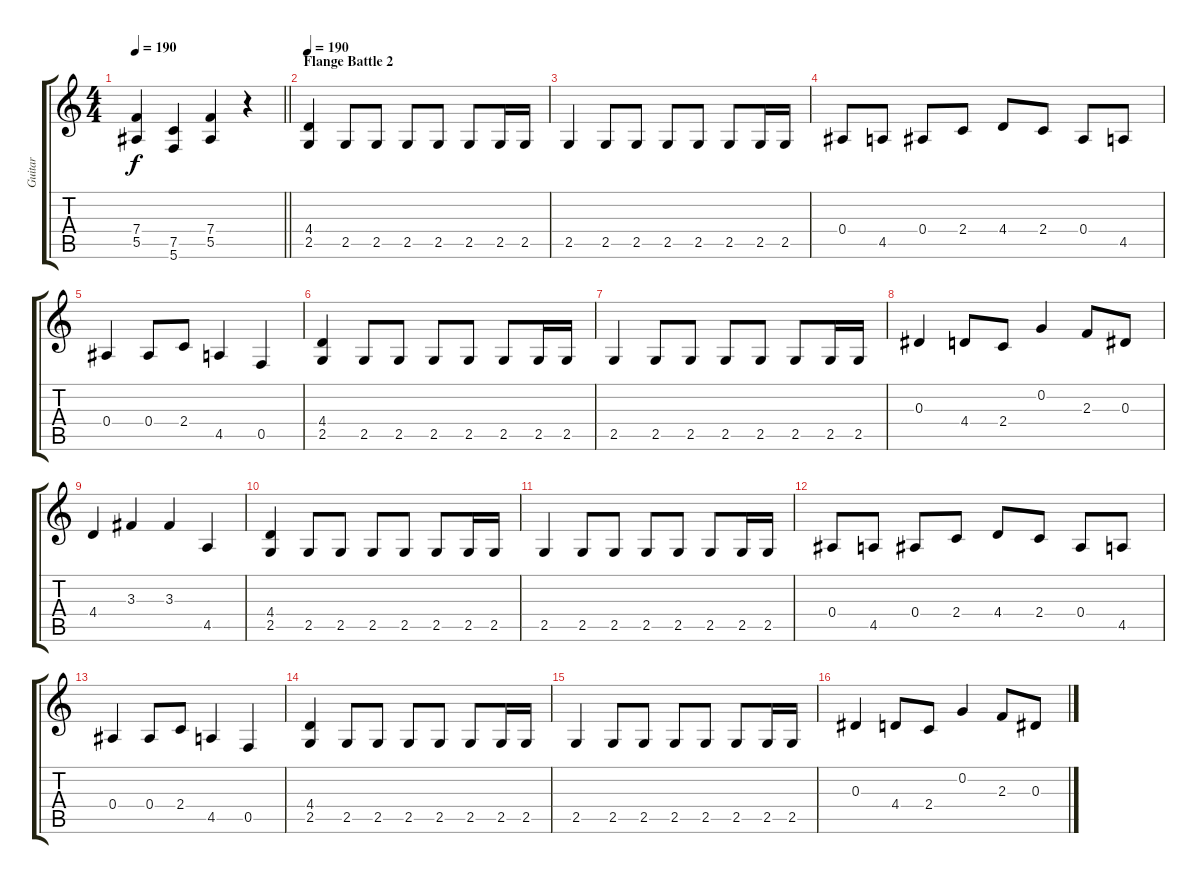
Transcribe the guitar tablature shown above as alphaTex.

\track ("Guitar" "Guitar") {instrument distortionguitar}
\staff {score tabs}
\tuning (C4 G3 Eb3 Bb2 F2 C2) {hide}
\ts (4 4)
\tempo 190
\clef g2
\barLineRight lightlight
\ks c
(7.4 5.5).4{dy f} (7.5 5.6).4 (7.4 5.5).4 r.4 |
\section ("" "Flange Battle 2")
\tempo 190
(4.4 2.5).4 2.5.8 2.5.8 2.5.8 2.5.8 2.5.8 2.5.16 2.5.16 |
2.5.4 2.5.8 2.5.8 2.5.8 2.5.8 2.5.8 2.5.16 2.5.16 |
0.4.8 4.5.8 0.4.8 2.4.8 4.4.8 2.4.8 0.4.8 4.5.8 |
0.4.4 0.4.8 2.4.8 4.5.4 0.5.4 |
(4.4 2.5).4 2.5.8 2.5.8 2.5.8 2.5.8 2.5.8 2.5.16 2.5.16 |
2.5.4 2.5.8 2.5.8 2.5.8 2.5.8 2.5.8 2.5.16 2.5.16 |
0.3.4 4.4.8 2.4.8 0.2.4 2.3.8 0.3.8 |
4.4.4 3.3.4 3.3.4 4.5.4 |
(4.4 2.5).4 2.5.8 2.5.8 2.5.8 2.5.8 2.5.8 2.5.16 2.5.16 |
2.5.4 2.5.8 2.5.8 2.5.8 2.5.8 2.5.8 2.5.16 2.5.16 |
0.4.8 4.5.8 0.4.8 2.4.8 4.4.8 2.4.8 0.4.8 4.5.8 |
0.4.4 0.4.8 2.4.8 4.5.4 0.5.4 |
(4.4 2.5).4 2.5.8 2.5.8 2.5.8 2.5.8 2.5.8 2.5.16 2.5.16 |
2.5.4 2.5.8 2.5.8 2.5.8 2.5.8 2.5.8 2.5.16 2.5.16 |
0.3.4 4.4.8 2.4.8 0.2.4 2.3.8 0.3.8
